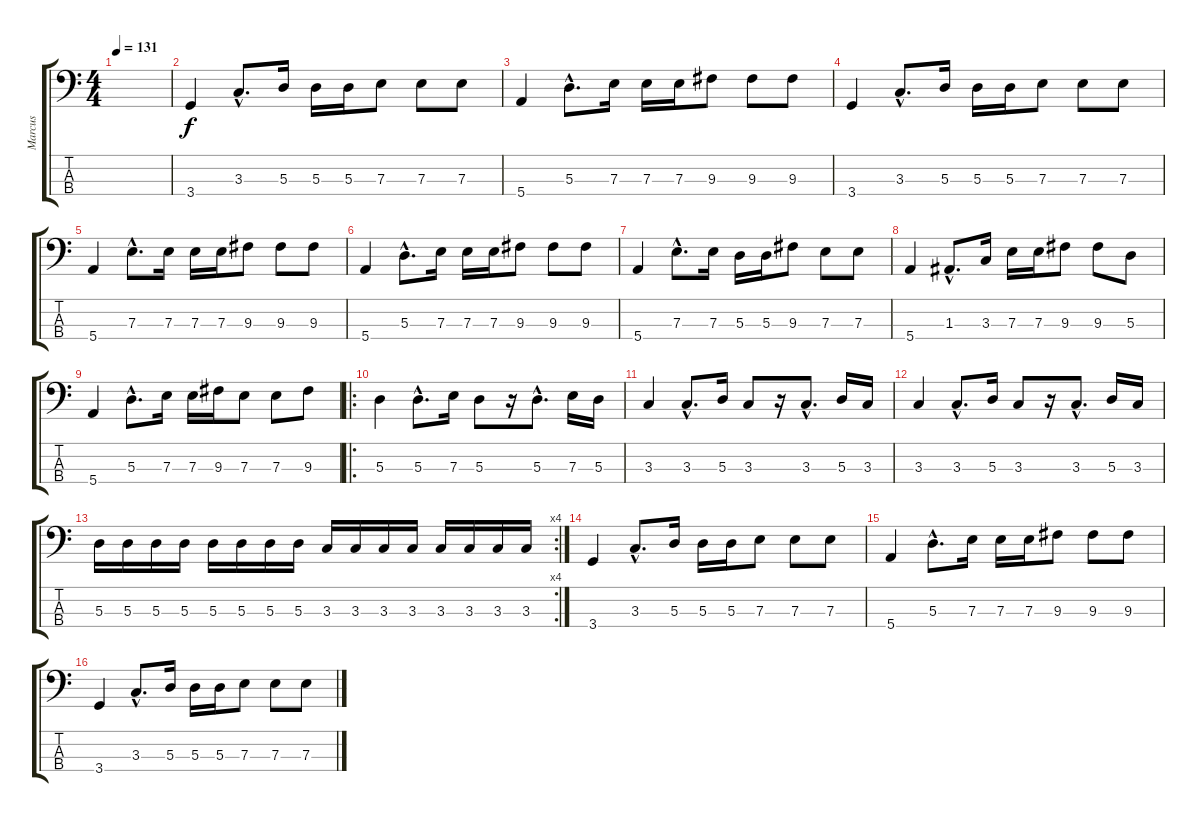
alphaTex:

\track ("Marcus" "Marcus") {instrument slapbass1}
\staff {score tabs}
\tuning (G2 D2 A1 E1) {hide}
\ts (4 4)
\tempo 131
\clef f4
\ks c
|
3.4.4 3.3{hac}.8{d} 5.3.16 5.3.16 5.3.16 7.3.8 7.3.8 7.3.8 |
5.4.4 5.3{hac}.8{d} 7.3.16 7.3.16 7.3.16 9.3.8 9.3.8 9.3.8 |
3.4.4 3.3{hac}.8{d} 5.3.16 5.3.16 5.3.16 7.3.8 7.3.8 7.3.8 |
5.4.4 7.3{hac}.8{d} 7.3.16 7.3.16 7.3.16 9.3.8 9.3.8 9.3.8 |
5.4.4 5.3{hac}.8{d} 7.3.16 7.3.16 7.3.16 9.3.8 9.3.8 9.3.8 |
5.4.4 7.3{hac}.8{d} 7.3.16 5.3.16 5.3.16 9.3.8 7.3.8 7.3.8 |
5.4.4 1.3{hac}.8{d} 3.3.16 7.3.16 7.3.16 9.3.8 9.3.8 5.3.8 |
5.4.4 5.3{hac}.8{d} 7.3.16 7.3.16 9.3.16 7.3.8 7.3.8 9.3.8 |
\ro
5.3.4 5.3{hac}.8{d} 7.3.16 5.3.8 r.16 5.3{hac}.8{d} 7.3.16 5.3.16 |
3.3.4 3.3{hac}.8{d} 5.3.16 3.3.8 r.16 3.3{hac}.8{d} 5.3.16 3.3.16 |
3.3.4 3.3{hac}.8{d} 5.3.16 3.3.8 r.16 3.3{hac}.8{d} 5.3.16 3.3.16 |
\rc 4
5.3.16 5.3.16 5.3.16 5.3.16 5.3.16 5.3.16 5.3.16 5.3.16 3.3.16 3.3.16 3.3.16 3.3.16 3.3.16 3.3.16 3.3.16 3.3.16 |
3.4.4 3.3{hac}.8{d} 5.3.16 5.3.16 5.3.16 7.3.8 7.3.8 7.3.8 |
5.4.4 5.3{hac}.8{d} 7.3.16 7.3.16 7.3.16 9.3.8 9.3.8 9.3.8 |
3.4.4 3.3{hac}.8{d} 5.3.16 5.3.16 5.3.16 7.3.8 7.3.8 7.3.8
